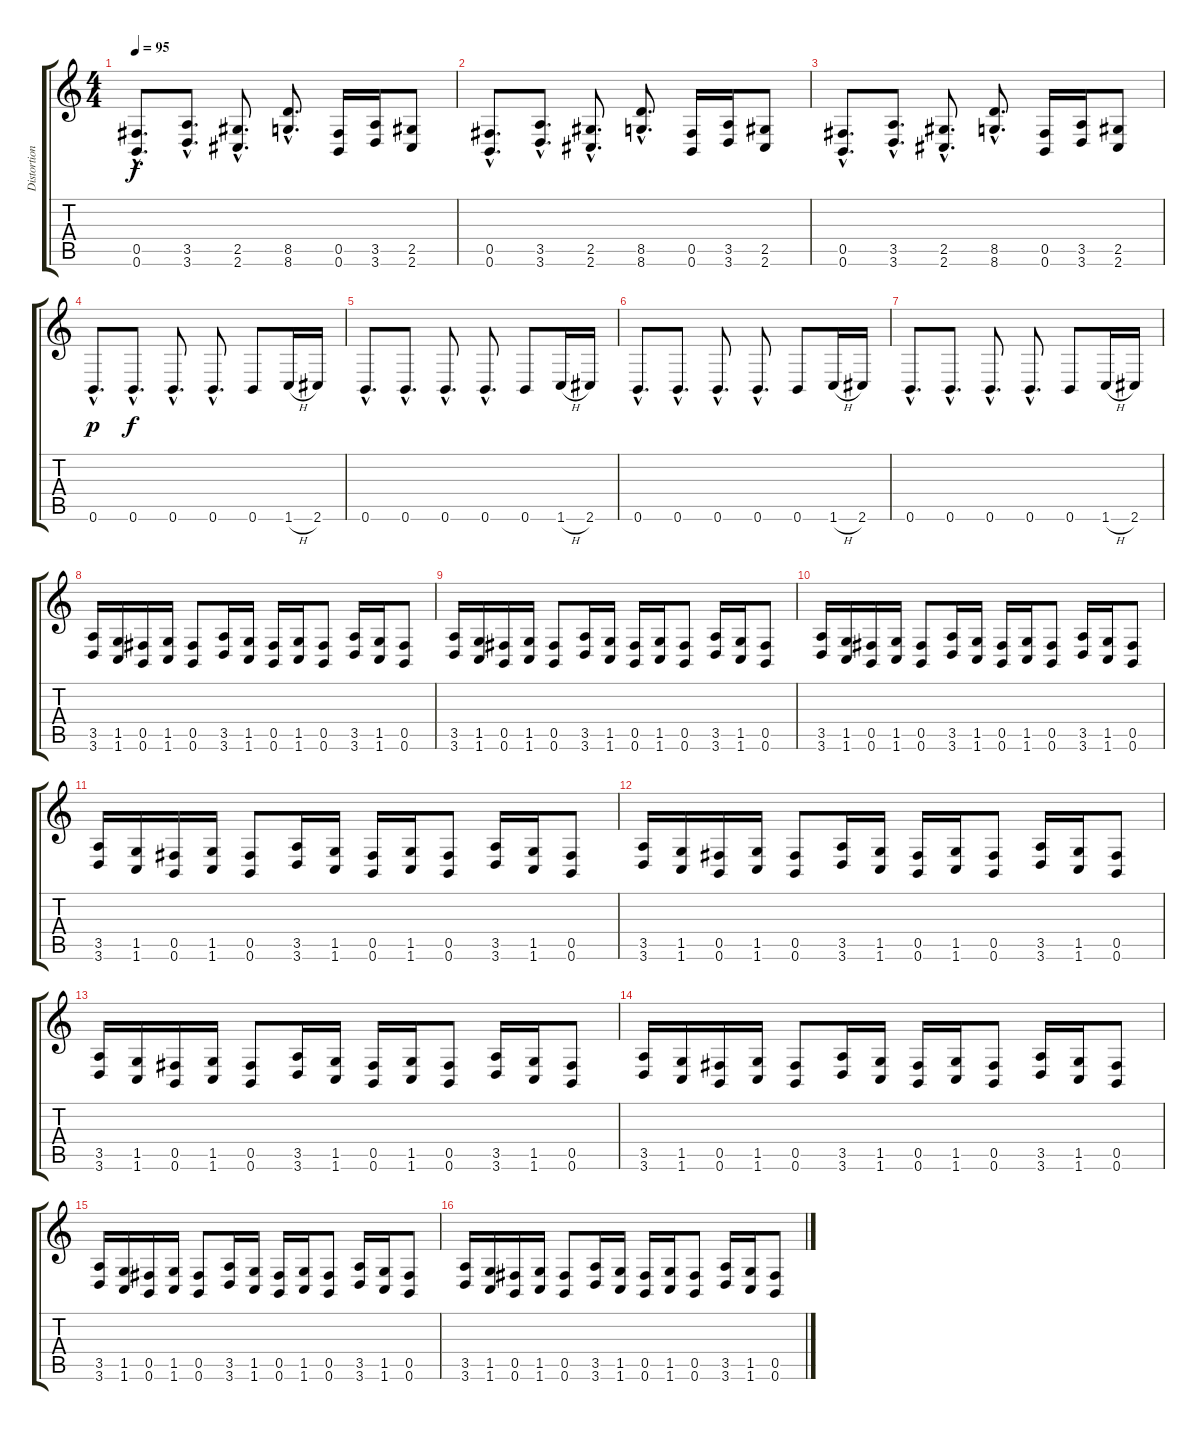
\track ("Distortion Guitar" "Distortion") {instrument distortionguitar}
\staff {score tabs}
\tuning (Db4 Ab3 E3 B2 Gb2 B1) {hide}
\ts (4 4)
\tempo 95
\clef g2
\ks c
(0.5{hac} 0.6{hac}).8{d dy f} (3.5{hac} 3.6{hac}).8{d} (2.5{hac} 2.6{hac}).8{d} (8.5{hac} 8.6{hac}).8{d} (0.5 0.6).16 (3.5 3.6).16 (2.5 2.6).8 |
(0.5{hac} 0.6{hac}).8{d} (3.5{hac} 3.6{hac}).8{d} (2.5{hac} 2.6{hac}).8{d} (8.5{hac} 8.6{hac}).8{d} (0.5 0.6).16 (3.5 3.6).16 (2.5 2.6).8 |
(0.5{hac} 0.6{hac}).8{d} (3.5{hac} 3.6{hac}).8{d} (2.5{hac} 2.6{hac}).8{d} (8.5{hac} 8.6{hac}).8{d} (0.5 0.6).16 (3.5 3.6).16 (2.5 2.6).8 |
0.6{hac}.8{d dy p} 0.6{hac}.8{d dy f} 0.6{hac}.8{d} 0.6{hac}.8{d} 0.6.8 1.6{h}.16 2.6.16 |
0.6{hac}.8{d} 0.6{hac}.8{d} 0.6{hac}.8{d} 0.6{hac}.8{d} 0.6.8 1.6{h}.16 2.6.16 |
0.6{hac}.8{d} 0.6{hac}.8{d} 0.6{hac}.8{d} 0.6{hac}.8{d} 0.6.8 1.6{h}.16 2.6.16 |
0.6{hac}.8{d} 0.6{hac}.8{d} 0.6{hac}.8{d} 0.6{hac}.8{d} 0.6.8 1.6{h}.16 2.6.16 |
(3.5 3.6).16 (1.5 1.6).16 (0.5 0.6).16 (1.5 1.6).16 (0.5 0.6).8 (3.5 3.6).16 (1.5 1.6).16 (0.5 0.6).16 (1.5 1.6).16 (0.5 0.6).8 (3.5 3.6).16 (1.5 1.6).16 (0.5 0.6).8 |
(3.5 3.6).16 (1.5 1.6).16 (0.5 0.6).16 (1.5 1.6).16 (0.5 0.6).8 (3.5 3.6).16 (1.5 1.6).16 (0.5 0.6).16 (1.5 1.6).16 (0.5 0.6).8 (3.5 3.6).16 (1.5 1.6).16 (0.5 0.6).8 |
(3.5 3.6).16 (1.5 1.6).16 (0.5 0.6).16 (1.5 1.6).16 (0.5 0.6).8 (3.5 3.6).16 (1.5 1.6).16 (0.5 0.6).16 (1.5 1.6).16 (0.5 0.6).8 (3.5 3.6).16 (1.5 1.6).16 (0.5 0.6).8 |
(3.5 3.6).16 (1.5 1.6).16 (0.5 0.6).16 (1.5 1.6).16 (0.5 0.6).8 (3.5 3.6).16 (1.5 1.6).16 (0.5 0.6).16 (1.5 1.6).16 (0.5 0.6).8 (3.5 3.6).16 (1.5 1.6).16 (0.5 0.6).8 |
(3.5 3.6).16 (1.5 1.6).16 (0.5 0.6).16 (1.5 1.6).16 (0.5 0.6).8 (3.5 3.6).16 (1.5 1.6).16 (0.5 0.6).16 (1.5 1.6).16 (0.5 0.6).8 (3.5 3.6).16 (1.5 1.6).16 (0.5 0.6).8 |
(3.5 3.6).16 (1.5 1.6).16 (0.5 0.6).16 (1.5 1.6).16 (0.5 0.6).8 (3.5 3.6).16 (1.5 1.6).16 (0.5 0.6).16 (1.5 1.6).16 (0.5 0.6).8 (3.5 3.6).16 (1.5 1.6).16 (0.5 0.6).8 |
(3.5 3.6).16 (1.5 1.6).16 (0.5 0.6).16 (1.5 1.6).16 (0.5 0.6).8 (3.5 3.6).16 (1.5 1.6).16 (0.5 0.6).16 (1.5 1.6).16 (0.5 0.6).8 (3.5 3.6).16 (1.5 1.6).16 (0.5 0.6).8 |
(3.5 3.6).16 (1.5 1.6).16 (0.5 0.6).16 (1.5 1.6).16 (0.5 0.6).8 (3.5 3.6).16 (1.5 1.6).16 (0.5 0.6).16 (1.5 1.6).16 (0.5 0.6).8 (3.5 3.6).16 (1.5 1.6).16 (0.5 0.6).8 |
(3.5 3.6).16 (1.5 1.6).16 (0.5 0.6).16 (1.5 1.6).16 (0.5 0.6).8 (3.5 3.6).16 (1.5 1.6).16 (0.5 0.6).16 (1.5 1.6).16 (0.5 0.6).8 (3.5 3.6).16 (1.5 1.6).16 (0.5 0.6).8
